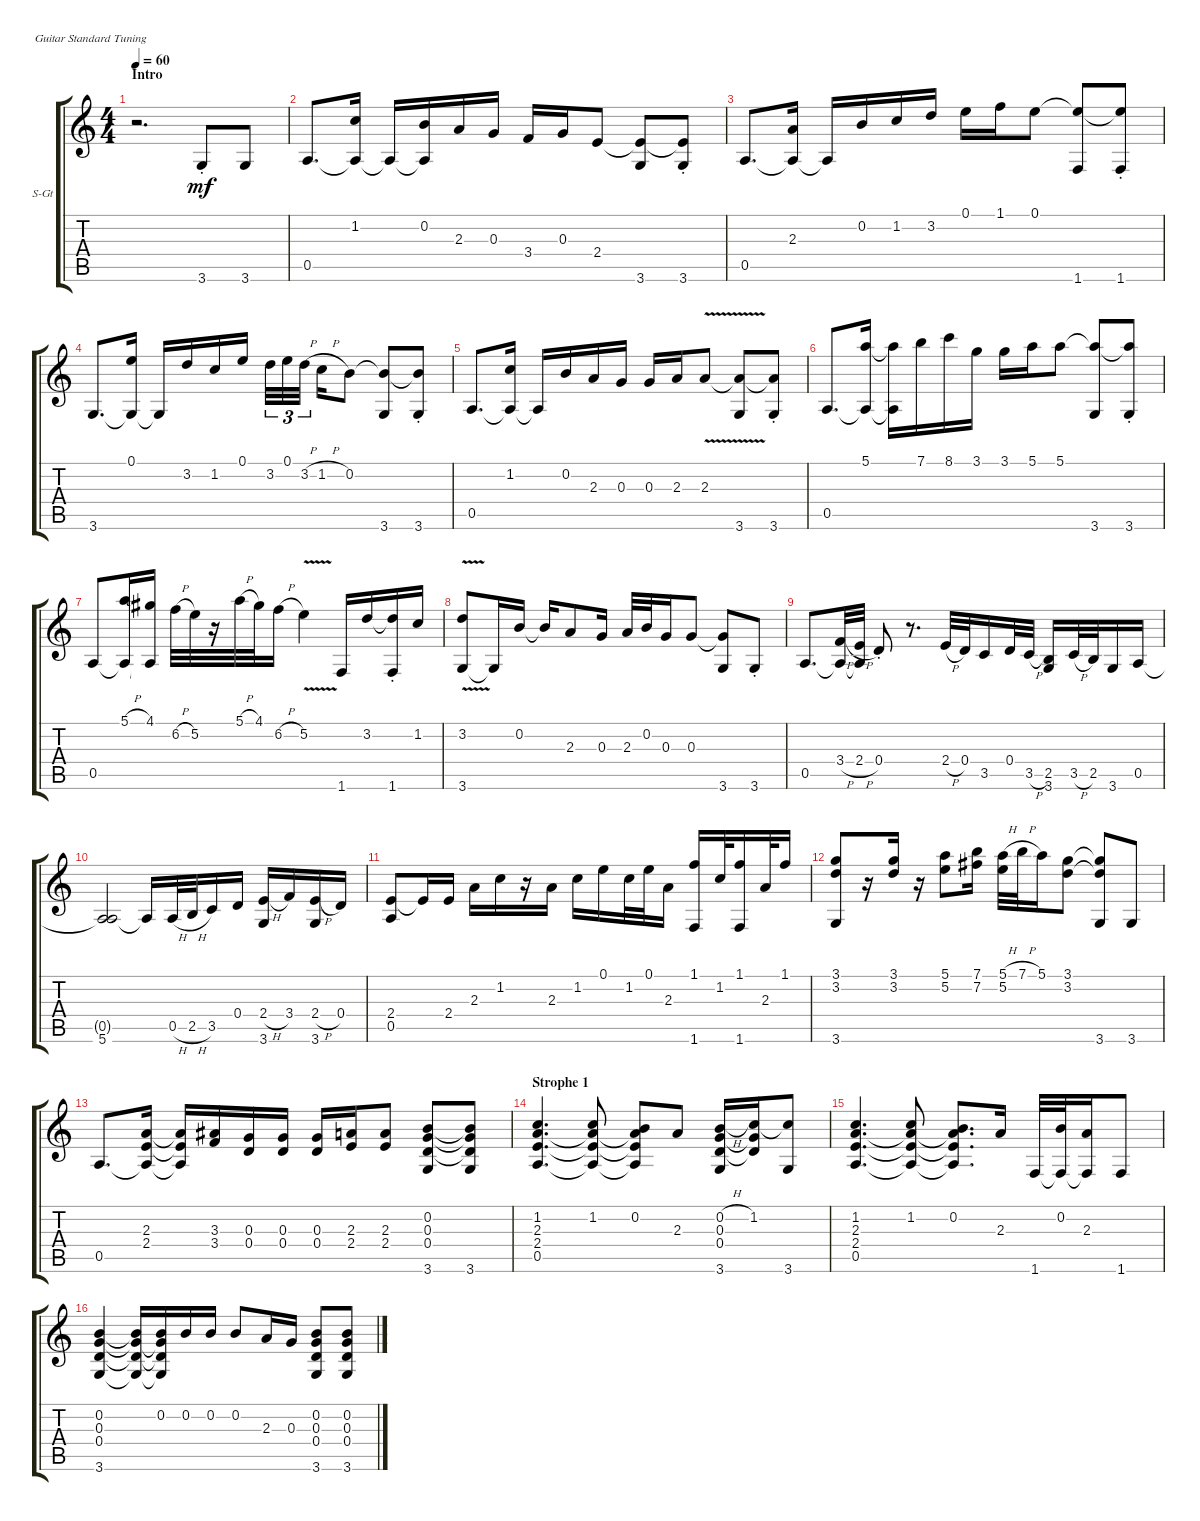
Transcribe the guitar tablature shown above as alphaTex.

\defaultSystemsLayout 4
\bracketExtendMode groupsimilarinstruments
\firstSystemTrackNameOrientation horizontal
\otherSystemsTrackNameOrientation horizontal
\track ("Steel Guitar" "S-Gt") {instrument acousticguitarsteel}
\staff {score tabs}
\tuning (E4 B3 G3 D3 A2 E2)
\ts (4 4)
\section ("" "Intro")
\tempo 60
\clef g2
\ks c
r.2{d dy mf instrument acousticguitarsteel} 3.6{st}.8 3.6.8 |
0.5.8{d} (1.2 0.5{t}).16 0.5{t}.16 (0.2 0.5{t}).16 2.3.16 0.3.16 3.4.16 0.3.16 2.4.8 (2.4{t} 3.6).8 (3.6{st} 2.4{t}).8 |
0.5.8{d} (2.3 0.5{t}).16 0.5{t}.16 0.2.16 1.2.16 3.2.16 0.1.16 1.1.16 0.1.8 (1.6 0.1{t}).8 (1.6{st} 0.1{t}).8 |
3.6.8{d} (0.1 3.6{t}).16 3.6{t}.16 3.2.16 1.2.16 0.1.16 3.2.32{tu (3 2)} 0.1.32{tu (3 2)} 3.2{h}.32{tu (3 2)} 1.2{h}.16 0.2.8 (3.6 0.2{t}).8 (3.6{st} 0.2{t}).8 |
0.5.8{d} (1.2 0.5{t}).16 0.5{t}.16 0.2.16 2.3.16 0.3.16 0.3.16 2.3.16 2.3{v}.8 (3.6 2.3{t}).8 (3.6{st} 2.3{t}).8 |
0.5.8{d} (5.1 0.5{t}).16 (5.1{t} 0.5{t}).16 7.1.16 8.1.16 3.1.16 3.1.16 5.1.16 5.1.8 (3.6 5.1{t}).8 (3.6{st} 5.1{t}).8 |
0.5.8 (5.1{h} 0.5{t}).16 (4.1 0.5{t}).16 6.2{h}.32 5.2.32 r.16 5.1{h}.32 4.1.32 6.2{h}.16 5.2{v}.4 1.6.16 3.2.16 (1.6{st} 3.2{t}).16 1.2.16 |
(3.6 3.2{v}).8 3.6{t}.16 0.2.16 0.2{t}.16 2.3.8 0.3.16 2.3.32 0.2.32 0.3.16 0.3.8 (0.3{t} 3.6).8 3.6{st}.8 |
0.5.8{d} (3.4{h} 0.5{t}).32 (2.4{h} 0.5{t}).32 0.4{st}.8 r.8{d} 2.4{h}.32 0.4.32 3.5.16 0.4.32 3.5{h}.32 (2.5 3.6).16 3.5{h}.32 2.5.32 3.6.16 0.5.16 |
(5.6 0.5{t}).2 5.6{t}.16 0.5{h}.32 2.5{h}.32 3.5.16 0.4.16 (2.4{h} 3.6).16 3.4.16 (2.4{h} 3.6).16 0.4.16 |
(2.4 0.5).8 2.4{t}.16 2.4.16 2.3.16 1.2.16 r.16 2.3.16 1.2.16 0.1.16 1.2.32 0.1.32 2.3.16 (1.6 1.1).16 1.2.32 (1.6 1.1).16 2.3.32 1.1.16 |
(3.6 3.1 3.2).8 r.16 (3.1 3.2).16 r.16 (5.1 5.2).8 (7.1 7.2).16 (5.1{h} 5.2).32 7.1{h}.32 5.1.16 (3.1 3.2).8 (3.1{t} 3.2{t} 3.6).8 3.6.8 |
0.5.8{d} (2.3 2.4 0.5{t}).16 (2.3{t} 2.4{t} 0.5{t}).16 (3.3 3.4).16 (0.3 0.4).16 (0.3 0.4).16 (0.3 0.4).16 (2.3 2.4).16 (2.3 2.4).8 (0.2 0.3 0.4 3.6).8 (3.6 0.2{t} 0.3{t} 0.4{t}).8 |
\section ("" "Strophe 1")
(0.5 1.2 2.3 2.4).4{d} (1.2 2.3{t} 2.4{t} 0.5{t}).8 (0.2 2.3{t} 2.4{t} 0.5{t}).8 2.3.8 (0.2{h} 3.6 0.3 0.4).16 (1.2 0.3{t} 0.4{t}).16 (3.6 1.2{t}).8 |
(0.5 1.2 2.3 2.4).4{d} (1.2 2.3{t} 2.4{t} 0.5{t}).8 (0.2 0.5{t} 2.4{t} 2.3{t}).8{d} 2.3.16 1.6.32 (0.2 1.6{t}).32 (2.3 1.6{t}).16 1.6.8 |
(3.6 0.4 0.3 0.2).4 (3.6{t} 0.4{t} 0.3{t} 0.2{t}).16 (0.2 0.3{t} 0.4{t} 3.6{t}).16 0.2.16 0.2.16 0.2.8 2.3.16 0.3.16 (3.6 0.4 0.3 0.2).8 (3.6 0.4 0.3 0.2).8
